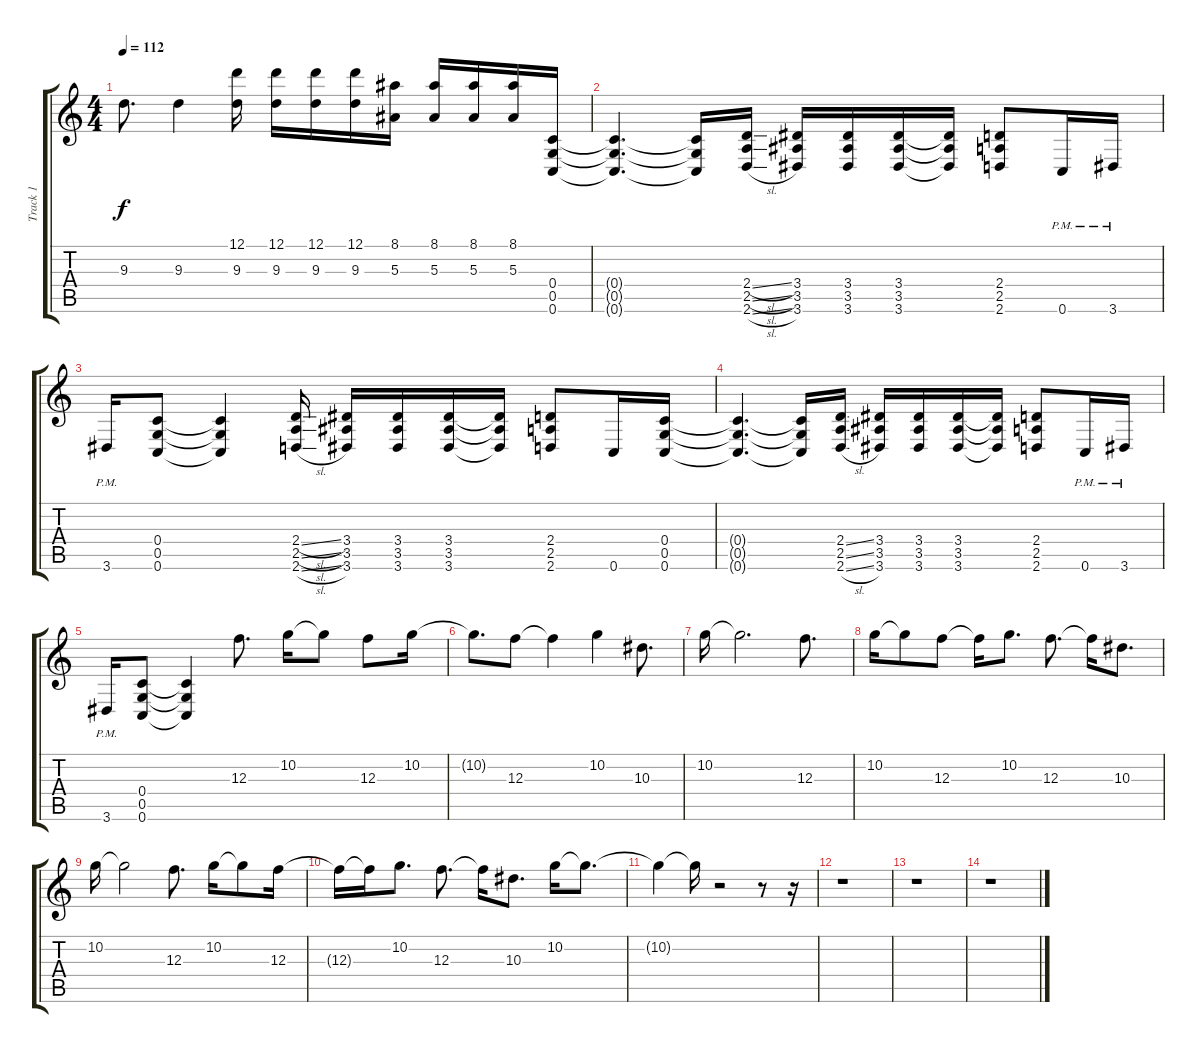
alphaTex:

\track ("Track 1" "Track 1") {instrument distortionguitar}
\staff {score tabs}
\tuning (D4 A3 F3 C3 G2 C2) {hide}
\ts (4 4)
\tempo 112
\clef g2
\ks c
9.3.8{d dy f} 9.3.4 (12.1 9.3).16 (12.1 9.3).16 (12.1 9.3).16 (12.1 9.3).16 (8.1 5.3).16 (8.1 5.3).16 (8.1 5.3).16 (8.1 5.3).16 (0.4 0.5 0.6).16 |
(0.4{t} 0.5{t} 0.6{t}).4{d} (0.4{t} 0.5{t} 0.6{t}).16 (2.4{sl} 2.5{sl} 2.6{sl}).16 (3.4 3.5 3.6).16 (3.4 3.5 3.6).16 (3.4 3.5 3.6).16 (3.4{t} 3.5{t} 3.6{t}).16 (2.4 2.5 2.6).8 0.6{pm}.16 3.6{pm}.16 |
3.6{pm}.16 (0.4 0.5 0.6).8 (0.4{t} 0.5{t} 0.6{t}).4 (2.4{sl} 2.5{sl} 2.6{sl}).16 (3.4 3.5 3.6).16 (3.4 3.5 3.6).16 (3.4 3.5 3.6).16 (3.4{t} 3.5{t} 3.6{t}).16 (2.4 2.5 2.6).8 0.6.16 (0.4 0.5 0.6).16 |
(0.4{t} 0.5{t} 0.6{t}).4{d} (0.4{t} 0.5{t} 0.6{t}).16 (2.4{ss} 2.5{ss} 2.6{sl}).16 (3.4 3.5 3.6).16 (3.4 3.5 3.6).16 (3.4 3.5 3.6).16 (3.4{t} 3.5{t} 3.6{t}).16 (2.4 2.5 2.6).8 0.6{pm}.16 3.6{pm}.16 |
3.6{pm}.16 (0.4 0.5 0.6).8 (0.4{t} 0.5{t} 0.6{t}).4 12.3.8{d} 10.2.16 10.2{t}.8 12.3.8 10.2.16 |
10.2{t}.8{d} 12.3.8 12.3{t}.4 10.2.4 10.3.8{d} |
10.2.16 10.2{t}.2{d} 12.3.8{d} |
10.2.16 10.2{t}.8 12.3.8 12.3{t}.16 10.2.8{d} 12.3.8{d} 12.3{t}.16 10.3.8{d} |
10.2.16 10.2{t}.2 12.3.8{d} 10.2.16 10.2{t}.8 12.3.16 |
12.3{t}.16 12.3{t}.16 10.2.8{d} 12.3.8{d} 12.3{t}.16 10.3.8{d} 10.2.16 10.2{t}.8{d} |
10.2{t}.4 10.2{t}.16 r.2 r.8 r.16 |
r.1 |
r.1 |
r.1
